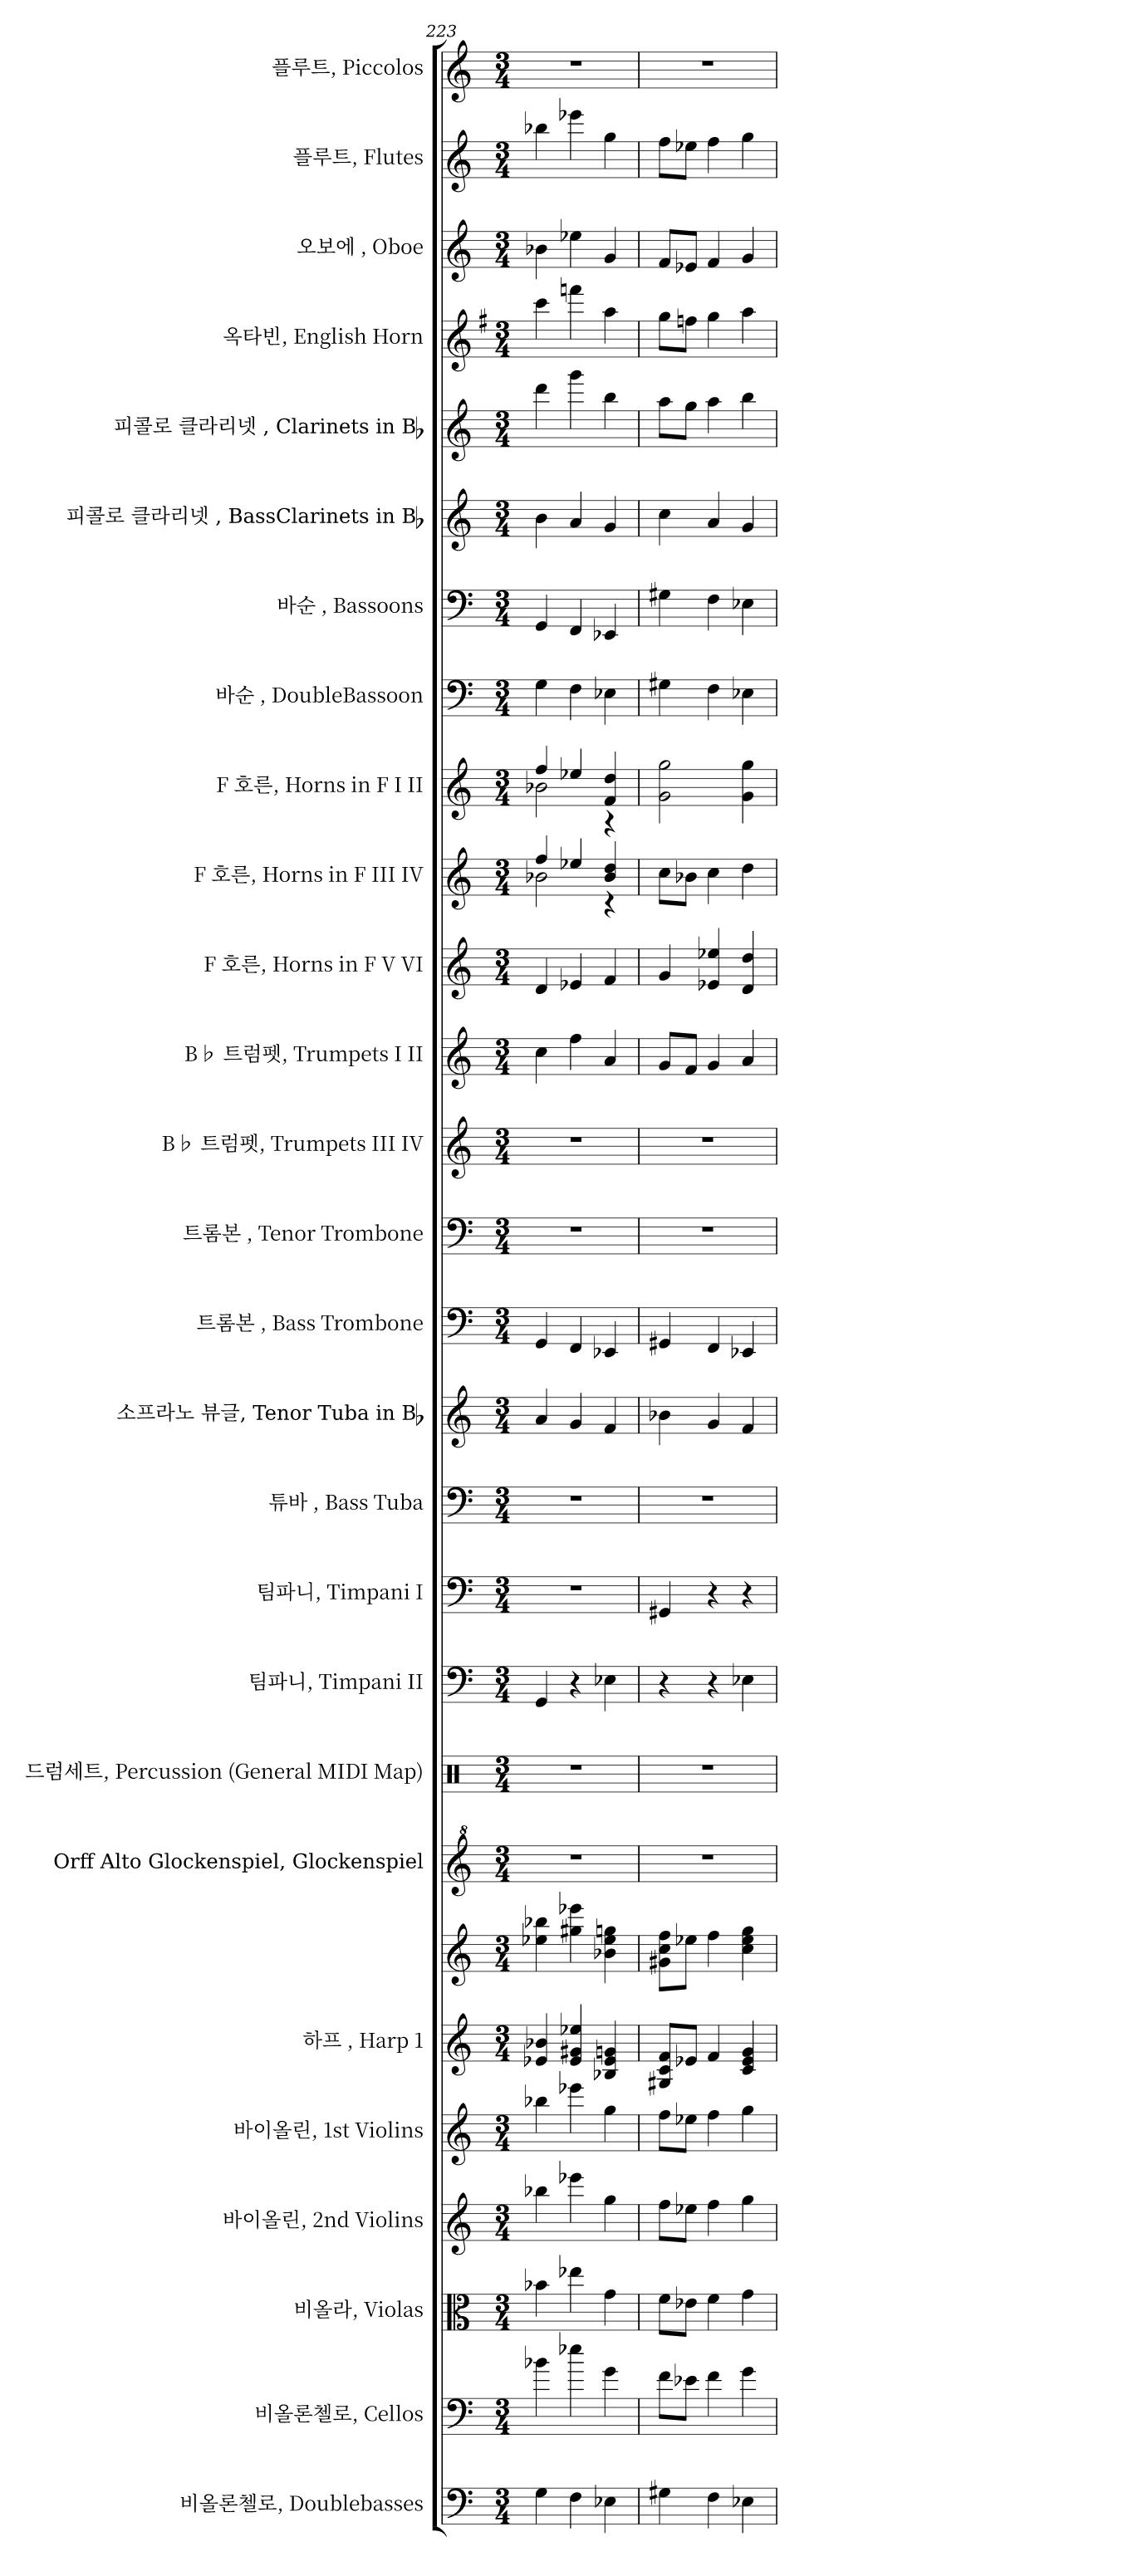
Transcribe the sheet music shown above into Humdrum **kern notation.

**kern	**kern	**kern	**kern	**kern	**kern	**kern	**kern	**kern	**kern	**kern	**kern	**kern	**kern	**kern	**kern	**kern	**kern	**kern	**kern	**kern	**kern	**kern	**kern	**kern	**kern	**kern	**kern
*part27	*part26	*part25	*part24	*part23	*part22	*part22	*part21	*part20	*part19	*part18	*part17	*part16	*part15	*part14	*part13	*part12	*part11	*part10	*part9	*part8	*part7	*part6	*part5	*part4	*part3	*part2	*part1
*staff28	*staff27	*staff26	*staff25	*staff24	*staff23	*staff22	*staff21	*staff20	*staff19	*staff18	*staff17	*staff16	*staff15	*staff14	*staff13	*staff12	*staff11	*staff10	*staff9	*staff8	*staff7	*staff6	*staff5	*staff4	*staff3	*staff2	*staff1
*I"비올론첼로, Doublebasses	*I"비올론첼로, Cellos	*I"비올라, Violas	*I"바이올린, 2nd Violins	*I"바이올린, 1st Violins	*I"하프 , Harp 1	*	*I"Orff Alto Glockenspiel, Glockenspiel	*I"드럼세트, Percussion (General MIDI Map)	*I"팀파니, Timpani II	*I"팀파니, Timpani I	*I"튜바 , Bass Tuba	*I"소프라노 뷰글, Tenor Tuba in Bb	*I"트롬본 , Bass Trombone	*I"트롬본 , Tenor Trombone	*I"B♭ 트럼펫, Trumpets III IV	*I"B♭ 트럼펫, Trumpets I II	*I"F 호른, Horns in F  V  VI	*I"F 호른, Horns in F III IV	*I"F 호른, Horns in F  I  II	*I"바순 , DoubleBassoon	*I"바순 , Bassoons	*I"피콜로 클라리넷 , BassClarinets in Bb	*I"피콜로 클라리넷 , Clarinets in Bb	*I"옥타빈, English Horn	*I"오보에 , Oboe	*I"플루트, Flutes	*I"플루트, Piccolos
*	*	*I'Vlas.	*I'Vlns.	*I'Vlns.	*I'Hrp.	*	*I'O. A. Glk.	*	*I'Timp.	*I'Timp.	*I'Tba.	*	*I'Tbn.	*I'Tbn.	*I'B♭ Tpt.	*I'B♭ Tpt.	*I'F Hn.	*I'F Hn.	*I'F Hn.	*	*I'Bsn.	*	*	*	*I'Ob.	*I'Fl.	*
!!LO:PB:g=z
*clefF4	*clefF4	*clefC3	*clefG2	*clefG2	*clefG2	*clefG2	*clefG^2	*clefX	*clefF4	*clefF4	*clefF4	*clefG2	*clefF4	*clefF4	*clefG2	*clefG2	*clefG2	*clefG2	*clefG2	*clefF4	*clefF4	*clefG2	*clefG2	*clefG2	*clefG2	*clefG2	*clefG2
*	*	*	*	*	*	*	*	*	*	*	*	*	*	*	*ITrd1c2	*ITrd1c2	*ITrd4c7	*ITrd4c7	*ITrd4c7	*	*	*ITrd-5c-8	*ITrd-5c-8	*ITrd4c7	*	*	*
*k[]	*k[]	*k[]	*k[]	*k[]	*k[]	*k[]	*k[]	*k[]	*k[]	*k[]	*k[]	*k[]	*k[]	*k[]	*k[b-e-]	*k[b-e-]	*k[b-]	*k[b-]	*k[b-]	*k[]	*k[]	*k[b-e-a-d-]	*k[b-e-a-d-]	*k[]	*k[]	*k[]	*k[]
*M3/4	*M3/4	*M3/4	*M3/4	*M3/4	*M3/4	*M3/4	*M3/4	*M3/4	*M3/4	*M3/4	*M3/4	*M3/4	*M3/4	*M3/4	*M3/4	*M3/4	*M3/4	*M3/4	*M3/4	*M3/4	*M3/4	*M3/4	*M3/4	*M3/4	*M3/4	*M3/4	*M3/4
=223	=223	=223	=223	=223	=223	=223	=223	=223	=223	=223	=223	=223	=223	=223	=223	=223	=223	=223	=223	=223	=223	=223	=223	=223	=223	=223	=223
*	*	*	*	*	*	*	*	*	*	*	*	*	*	*	*	*	*	*^	*^	*	*	*	*	*	*	*	*
4G\	4b-X\	4b-X\	4bb-X\	4bb-X\	4e-X/ 4b-X/	4ee-X\ 4bb-X\	2.r	2.r	4GG/	2.r	2.r	4a/	4GG/	2.r	2.r	4b-\	4G/	4b-/	2e-X\	4b-/	2e-X\	4G\	4GG/	4gg\	4bbb-\	4ff\	4b-X\	4bb-X\	2.r
4F\	4ee-X\	4ee-X\	4eee-X\	4eee-X\	4e-/ 4g#X/ 4ee-X/	4gg#X\ 4eee-X\	.	.	4r	.	.	4g/	4FF/	.	.	4ee-\	4A-X/	4a-X/	.	4a-X/	.	4F\	4FF/	4ff/	4eeee-\	4bb-X\	4ee-X\	4eee-X\	.
4E-X\	4g\	4g\	4gg\	4gg\	4B-X/ 4e-/ 4gn/	4b-X\ 4ee-\ 4ggn\	.	.	4E-X\	.	.	4f/	4EE-X/	.	.	4g/	4B-/	4e-/ 4g/	4r	4B-/ 4g/	4r	4E-X\	4EE-X/	4ee-/	4ggg\	4dd\	4g/	4gg\	.
*	*	*	*	*	*	*	*	*	*	*	*	*	*	*	*	*	*	*v	*v	*	*	*	*	*	*	*	*	*	*
*	*	*	*	*	*	*	*	*	*	*	*	*	*	*	*	*	*	*	*v	*v	*	*	*	*	*	*	*	*
=224	=224	=224	=224	=224	=224	=224	=224	=224	=224	=224	=224	=224	=224	=224	=224	=224	=224	=224	=224	=224	=224	=224	=224	=224	=224	=224	=224
4G#X\	8f\L	8f\L	8ff\L	8ff\L	8G#X/ 8c/ 8f/L	8g#X\ 8cc\ 8ff\L	2.r	2.r	4r	4GG#X/	2.r	4b-X\	4GG#X/	2.r	2.r	8f/L	4c/	8f\L	2c\ 2cc\	4G#X\	4G#X\	4aa-\	8fff\L	8cc\L	8f/L	8ff\L	2.r
.	8e-X\J	8e-X\J	8ee-X\J	8ee-X\J	8e-X/J	8ee-X\J	.	.	.	.	.	.	.	.	.	8e-/J	.	8e-X\J	.	.	.	.	8eee-\J	8b-X\J	8e-X/J	8ee-X\J	.
4F\	4f\	4f\	4ff\	4ff\	4f/	4ff\	.	.	4r	4r	.	4g/	4FF/	.	.	4f/	4A-X/ 4a-X/	4f\	.	4F\	4F\	4ff/	4fff\	4cc\	4f/	4ff\	.
4E-X\	4g\	4g\	4gg\	4gg\	4c/ 4e-/ 4g/	4cc\ 4ee-\ 4gg\	.	.	4E-X\	4r	.	4f/	4EE-X/	.	.	4g/	4G/ 4g/	4g\	4c\ 4cc\	4E-X\	4E-X\	4ee-/	4ggg\	4dd\	4g/	4gg\	.
=	=	=	=	=	=	=	=	=	=	=	=	=	=	=	=	=	=	=	=	=	=	=	=	=	=	=	=
*-	*-	*-	*-	*-	*-	*-	*-	*-	*-	*-	*-	*-	*-	*-	*-	*-	*-	*-	*-	*-	*-	*-	*-	*-	*-	*-	*-
